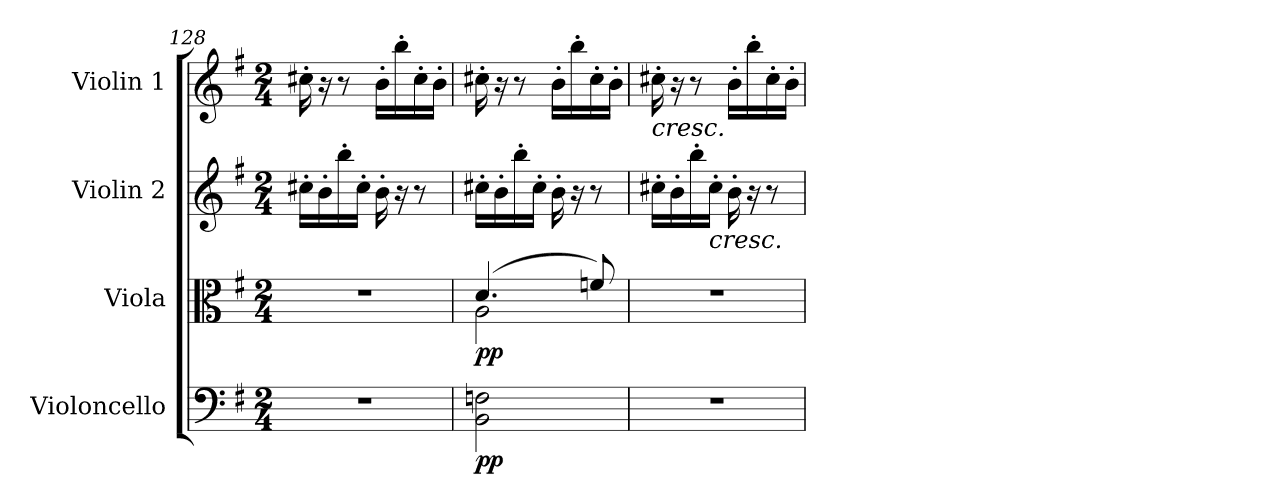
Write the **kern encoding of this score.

**kern	**dynam	**kern	**dynam	**kern	**kern
*part4	*part4	*part3	*part3	*part2	*part1
*staff4	*staff4	*staff3	*staff3	*staff2	*staff1
*I"Violoncello	*	*I"Viola	*	*I"Violin 2	*I"Violin 1
*I'Vc	*	*I'Vla	*	*I'Vln	*I'Vln
!!LO:LB:g=z
*clefF4	*	*clefC3	*	*clefG2	*clefG2
*k[f#]	*	*k[f#]	*	*k[f#]	*k[f#]
*M2/4	*	*M2/4	*	*M2/4	*M2/4
=128	=128	=128	=128	=128	=128
2r	.	2r	.	16cc#X'\LL	16cc#X'\
.	.	.	.	16b'\	16r
.	.	.	.	16bb'\	8r
.	.	.	.	16cc#'\JJ	.
.	.	.	.	16b'\	16b'\LL
.	.	.	.	16r	16bb'\
.	.	.	.	8r	16cc#'\
.	.	.	.	.	16b'\JJ
=129	=129	=129	=129	=129	=129
*	*	*^	*	*	*
!	!LO:DY:b	!	!	!LO:DY:b	!	!
2BB\ 2Fn\	pp	(4.d/	2A\	pp	16cc#X'\LL	16cc#X'\
.	.	.	.	.	16b'\	16r
.	.	.	.	.	16bb'\	8r
.	.	.	.	.	16cc#'\JJ	.
.	.	.	.	.	16b'\	16b'\LL
.	.	.	.	.	16r	16bb'\
.	.	8fn/)	.	.	8r	16cc#'\
.	.	.	.	.	.	16b'\JJ
*	*	*v	*v	*	*	*
=130	=130	=130	=130	=130	=130
!	!	!	!	!	!LO:TX:b:i:t=cresc.
2r	.	2r	.	16cc#X'\LL	16cc#X'\
.	.	.	.	16b'\	16r
.	.	.	.	16bb'\	8r
!	!	!	!	!LO:TX:b:i:t=cresc.	!
.	.	.	.	16cc#'\JJ	.
.	.	.	.	16b'\	16b'\LL
.	.	.	.	16r	16bb'\
.	.	.	.	8r	16cc#'\
.	.	.	.	.	16b'\JJ
=	=	=	=	=	=
*-	*-	*-	*-	*-	*-
